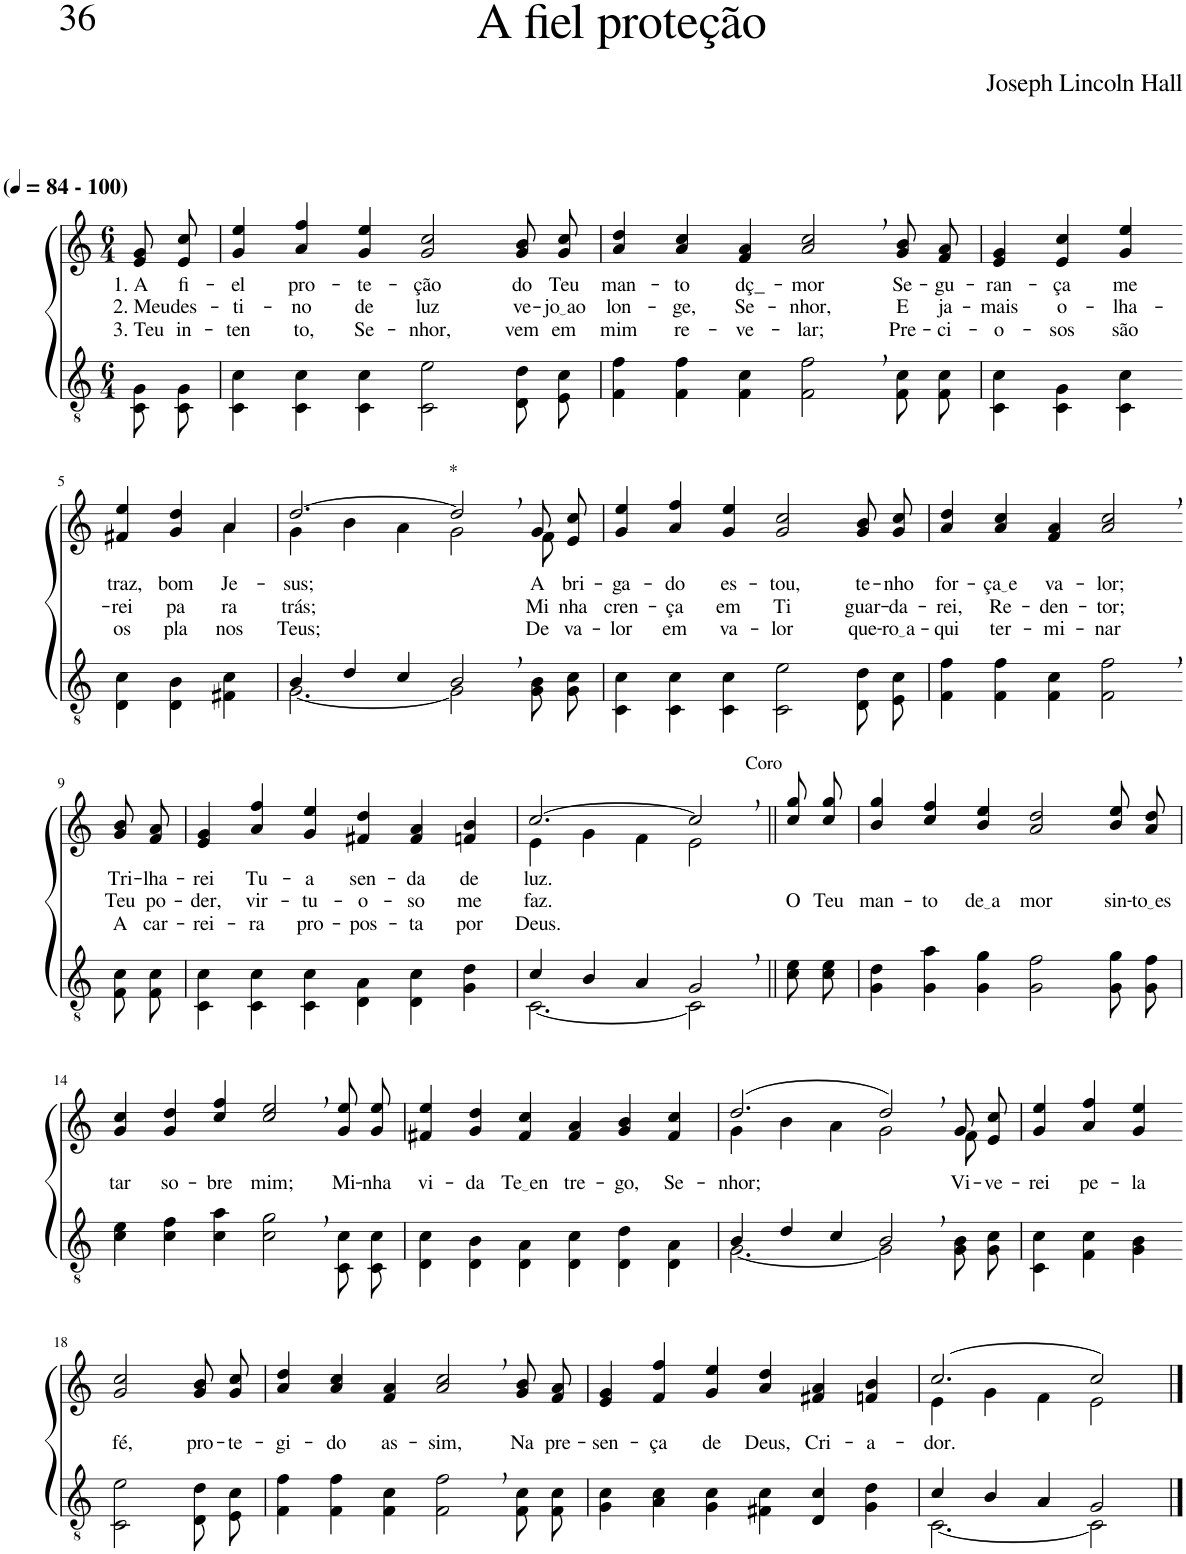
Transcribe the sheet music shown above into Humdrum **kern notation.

**kern	**kern	**text	**text	**text
*part2	*part1	*part1	*part1	*part1
*staff2	*staff1	*staff1	*staff1	*staff1
*I"Parte III e IV	*I"Parte I e II	*	*	*
*clefGv2	*clefG2	*	*	*
*Trd3c5	*Trd3c5	*	*	*
*k[]	*k[]	*	*	*
*M6/4	*M6/4	*	*	*
*MM84	*MM84	*	*	*
=1	=1	=1	=1	=1
!	!LO:TX:a:B:t=(	!	!	!
!	!LO:TX:a:B:t=- 100)	!	!	!
!	!	!LO:LY:b	!LO:LY:b	!LO:LY:b
8C/ 8G/L	8e/ 8g/L	1. A	2. Meu	3. Teu
!	!	!LO:LY:b	!LO:LY:b	!LO:LY:b
8C/ 8G/J	8e/ 8cc/J	fi-	des-	in-
=2	=2	=2	=2	=2
!	!	!LO:LY:b	!LO:LY:b	!LO:LY:b
4C\ 4c\	4g/ 4ee/	-el	-ti-	-ten
!	!	!LO:LY:b	!LO:LY:b	!LO:LY:b
4C\ 4c\	4a/ 4ff/	pro-	-no	to,
!	!	!LO:LY:b	!LO:LY:b	!LO:LY:b
4C\ 4c\	4g/ 4ee/	-te-	de	Se-
!	!	!LO:LY:b	!LO:LY:b	!LO:LY:b
2C\ 2e\	2g/ 2cc/	-ção	luz	-nhor,
!	!	!LO:LY:b	!LO:LY:b	!LO:LY:b
8D/ 8d/L	8g/ 8b/L	do	ve-	vem
!	!	!LO:LY:b	!LO:LY:b	!LO:LY:b
8E/ 8c/J	8g/ 8cc/J	Teu	jo ao	em
=3	=3	=3	=3	=3
!	!	!LO:LY:b	!LO:LY:b	!LO:LY:b
4F\ 4f\	4a/ 4dd/	man-	lon-	mim
!	!	!LO:LY:b	!LO:LY:b	!LO:LY:b
4F\ 4f\	4a/ 4cc/	-to	-ge,	re-
!	!	!LO:LY:b	!LO:LY:b	!LO:LY:b
4F\ 4c\	4f/ 4a/	dç_-	Se-	-ve-
!	!	!LO:LY:b	!LO:LY:b	!LO:LY:b
2F\, 2f\,	2a/, 2cc/,	-mor	-nhor,	-lar;
!	!	!LO:LY:b	!LO:LY:b	!LO:LY:b
8F/ 8c/L	8g/ 8b/L	Se-	E	Pre-
!	!	!LO:LY:b	!LO:LY:b	!LO:LY:b
8F/ 8c/J	8f/ 8a/J	-gu-	ja-	-ci-
=4	=4	=4	=4	=4
!	!	!LO:LY:b	!LO:LY:b	!LO:LY:b
4C\ 4c\	4e/ 4g/	-ran-	-mais	-o-
!	!	!LO:LY:b	!LO:LY:b	!LO:LY:b
4C\ 4G\	4e/ 4cc/	-ça	o-	-sos
!	!	!LO:LY:b	!LO:LY:b	!LO:LY:b
4C\ 4c\	4g/ 4ee/	me	-lha-	são
!!LO:LB:g=z
=5-	=5-	=5-	=5-	=5-
!	!	!LO:LY:b	!LO:LY:b	!LO:LY:b
*	*^	*	*	*
4D\ 4c\	4f#X/ 4ee/	2ryy	traz,	-rei	os
!	!	!	!LO:LY:b	!LO:LY:b	!LO:LY:b
4D\ 4B\	4g/ 4dd/	.	bom	pa-	pla-
!	!	!	!LO:LY:b	!LO:LY:b	!LO:LY:b
4F#X\ 4c\	4a/	4a\	Je-	-ra	-nos
=6	=6	=6	=6	=6	=6
*^	*	*	*	*	*
!	!	!LO:TX:a:t=*	!	!	!	!
!	!	!	!	!LO:LY:b	!LO:LY:b	!LO:LY:b
4B/	[2.G\	[2.dd/	4g\	-sus;	trás;	Teus;
4d/	.	.	4b\	.	.	.
4c/	.	.	4a\	.	.	.
2B,/	2G\]	2dd,/]	2g\	.	.	.
!	!	!	!	!LO:LY:b	!LO:LY:b	!LO:LY:b
4ryy	8G/ 8B/L	8g/L	8f\	A-	Mi-	De
!	!	!	!	!LO:LY:b	!LO:LY:b	!LO:LY:b
.	8G/ 8c/J	8e/ 8cc/J	8ryy	-bri-	-nha	va-
=7	=7	=7	=7	=7	=7	=7
!	!	!	!	!LO:LY:b	!LO:LY:b	!LO:LY:b
*v	*v	*	*	*	*	*
*	*v	*v	*	*	*
4C\ 4c\	4g/ 4ee/	-ga-	cren-	-lor
!	!	!LO:LY:b	!LO:LY:b	!LO:LY:b
4C\ 4c\	4a/ 4ff/	-do	-ça	em
!	!	!LO:LY:b	!LO:LY:b	!LO:LY:b
4C\ 4c\	4g/ 4ee/	es-	em	va-
!	!	!LO:LY:b	!LO:LY:b	!LO:LY:b
2C\ 2e\	2g/ 2cc/	-tou,	Ti	-lor
!	!	!LO:LY:b	!LO:LY:b	!LO:LY:b
8D/ 8d/L	8g/ 8b/L	te-	guar-	que-
!	!	!LO:LY:b	!LO:LY:b	!LO:LY:b
8E/ 8c/J	8g/ 8cc/J	-nho	-da-	ro a
=8	=8	=8	=8	=8
!	!	!LO:LY:b	!LO:LY:b	!LO:LY:b
4F\ 4f\	4a/ 4dd/	for-	-rei,	-qui
!	!	!LO:LY:b	!LO:LY:b	!LO:LY:b
4F\ 4f\	4a/ 4cc/	ça e	Re-	ter-
!	!	!LO:LY:b	!LO:LY:b	!LO:LY:b
4F\ 4c\	4f/ 4a/	va-	-den-	-mi-
!	!	!LO:LY:b	!LO:LY:b	!LO:LY:b
2F\, 2f\,	2a/, 2cc/,	-lor;	-tor;	-nar
!!LO:LB:g=z
=9-	=9-	=9-	=9-	=9-
!	!	!LO:LY:b	!LO:LY:b	!LO:LY:b
8F/ 8c/L	8g/ 8b/L	Tri-	Teu	A
!	!	!LO:LY:b	!LO:LY:b	!LO:LY:b
8F/ 8c/J	8f/ 8a/J	-lha-	po-	car-
=10	=10	=10	=10	=10
!	!	!LO:LY:b	!LO:LY:b	!LO:LY:b
4C\ 4c\	4e/ 4g/	-rei	der,	-rei-
!	!	!LO:LY:b	!LO:LY:b	!LO:LY:b
4C\ 4c\	4a/ 4ff/	Tu-	-vir-	-ra
!	!	!LO:LY:b	!LO:LY:b	!LO:LY:b
4C\ 4c\	4g/ 4ee/	-a	-tu-	pro-
!	!	!LO:LY:b	!LO:LY:b	!LO:LY:b
4D\ 4A\	4f#X/ 4dd/	sen-	-o-	-pos-
!	!	!LO:LY:b	!LO:LY:b	!LO:LY:b
4D\ 4c\	4f#/ 4a/	-da	-so	-ta
!	!	!LO:LY:b	!LO:LY:b	!LO:LY:b
4G\ 4d\	4fn/ 4b/	de	me	por
=11	=11	=11	=11	=11
*^	*^	*	*	*
!	!	!	!	!LO:LY:b	!LO:LY:b	!LO:LY:b
4c/	[2.C\	[2.cc/	4e\	luz.	faz.	Deus.
4B/	.	.	4g\	.	.	.
4A/	.	.	4f\	.	.	.
!	!	!LO:TX:a:t=Coro	!	!	!	!
2G,/	2C\]	2cc,/]	2e\	.	.	.
=12||	=12||	=12||	=12||	=12||	=12||	=12||
!	!	!	!	!	!LO:LY:b	!
*v	*v	*	*	*	*	*
*	*v	*v	*	*	*
8c\ 8e\L	8cc\ 8gg\L	.	O	.
!	!	!	!LO:LY:b	!
8c\ 8e\J	8cc\ 8gg\J	.	Teu	.
=13	=13	=13	=13	=13
!	!	!	!LO:LY:b	!
4G\ 4d\	4b/ 4gg/	.	man-	.
!	!	!	!LO:LY:b	!
4G\ 4a\	4cc/ 4ff/	.	-to	.
!	!	!	!LO:LY:b	!
4G\ 4g\	4b/ 4ee/	.	de a	.
!	!	!	!LO:LY:b	!
2G\ 2f\	2a/ 2dd/	.	mor	.
!	!	!	!LO:LY:b	!
8G\ 8g\L	8b\ 8ee\L	.	sin-	.
!	!	!	!LO:LY:b	!
8G\ 8f\J	8a\ 8dd\J	.	to es	.
!!LO:LB:g=z
=14	=14	=14	=14	=14
!	!	!LO:LY:b	!	!
4c\ 4e\	4g/ 4cc/	tar	.	.
!	!	!LO:LY:b	!	!
4c\ 4f\	4g/ 4dd/	so-	.	.
!	!	!LO:LY:b	!	!
4c\ 4a\	4cc/ 4ff/	-bre	.	.
!	!	!LO:LY:b	!	!
2c\, 2g\,	2cc/, 2ee/,	mim;	.	.
!	!	!LO:LY:b	!	!
8C/ 8c/L	8g\ 8ee\L	Mi-	.	.
!	!	!LO:LY:b	!	!
8C/ 8c/J	8g\ 8ee\J	-nha	.	.
=15	=15	=15	=15	=15
!	!	!LO:LY:b	!	!
4D\ 4c\	4f#X/ 4ee/	vi-	.	.
!	!	!LO:LY:b	!	!
4D\ 4B\	4g/ 4dd/	-da	.	.
!	!	!LO:LY:b	!	!
4D\ 4A\	4f#/ 4cc/	Te en	.	.
!	!	!LO:LY:b	!	!
4D\ 4c\	4f#/ 4a/	tre-	.	.
!	!	!LO:LY:b	!	!
4D\ 4d\	4g/ 4b/	-go,	.	.
!	!	!LO:LY:b	!	!
4D\ 4A\	4f#/ 4cc/	Se-	.	.
=16	=16	=16	=16	=16
*^	*	*	*	*
!	!	!	!LO:LY:b	!	!
*	*	*^	*	*	*
4B/	[2.G\	(2.dd/	4g\	-nhor;	.	.
4d/	.	.	4b\	.	.	.
4c/	.	.	4a\	.	.	.
2B,/	2G\]	2dd,/)	2g\	.	.	.
!	!	!	!	!LO:LY:b	!	!
4ryy	8G/ 8B/L	8g/L	8f\	Vi-	.	.
!	!	!	!	!LO:LY:b	!	!
.	8G/ 8c/J	8e/ 8cc/J	8ryy	-ve-	.	.
=17	=17	=17	=17	=17	=17	=17
!	!	!	!	!LO:LY:b	!	!
*v	*v	*	*	*	*	*
*	*v	*v	*	*	*
4C\ 4c\	4g/ 4ee/	-rei	.	.
!	!	!LO:LY:b	!	!
4F\ 4c\	4a/ 4ff/	pe-	.	.
!	!	!LO:LY:b	!	!
4G\ 4B\	4g/ 4ee/	-la	.	.
!!LO:LB:g=z
=18-	=18-	=18-	=18-	=18-
!	!	!LO:LY:b	!	!
2C\ 2e\	2g/ 2cc/	fé,	.	.
!	!	!LO:LY:b	!	!
8D/ 8d/L	8g/ 8b/L	pro-	.	.
!	!	!LO:LY:b	!	!
8E/ 8c/J	8g/ 8cc/J	-te-	.	.
=19	=19	=19	=19	=19
!	!	!LO:LY:b	!	!
4F\ 4f\	4a/ 4dd/	-gi-	.	.
!	!	!LO:LY:b	!	!
4F\ 4f\	4a/ 4cc/	-do	.	.
!	!	!LO:LY:b	!	!
4F\ 4c\	4f/ 4a/	as-	.	.
!	!	!LO:LY:b	!	!
2F\, 2f\,	2a/, 2cc/,	-sim,	.	.
!	!	!LO:LY:b	!	!
8F/ 8c/L	8g/ 8b/L	Na	.	.
!	!	!LO:LY:b	!	!
8F/ 8c/J	8f/ 8a/J	pre-	.	.
=20	=20	=20	=20	=20
!	!	!LO:LY:b	!	!
4G\ 4c\	4e/ 4g/	-sen-	.	.
!	!	!LO:LY:b	!	!
4A\ 4c\	4f/ 4ff/	-ça	.	.
!	!	!LO:LY:b	!	!
4G\ 4c\	4g/ 4ee/	de	.	.
!	!	!LO:LY:b	!	!
4F#X\ 4c\	4a/ 4dd/	Deus,	.	.
!	!	!LO:LY:b	!	!
4D/ 4c/	4f#X/ 4a/	Cri-	.	.
!	!	!LO:LY:b	!	!
4G\ 4d\	4fn/ 4b/	-a-	.	.
=21	=21	=21	=21	=21
*^	*	*	*	*
!	!	!	!LO:LY:b	!	!
*	*	*^	*	*	*
4c/	[2.C\	[2.cc/	4e\	-dor.	.	.
4B/	.	.	4g\	.	.	.
4A/	.	.	4f\	.	.	.
2G/	2C\]	2cc/]	2e\	.	.	.
*v	*v	*	*	*	*	*
*	*v	*v	*	*	*
==	==	==	==	==
*-	*-	*-	*-	*-
